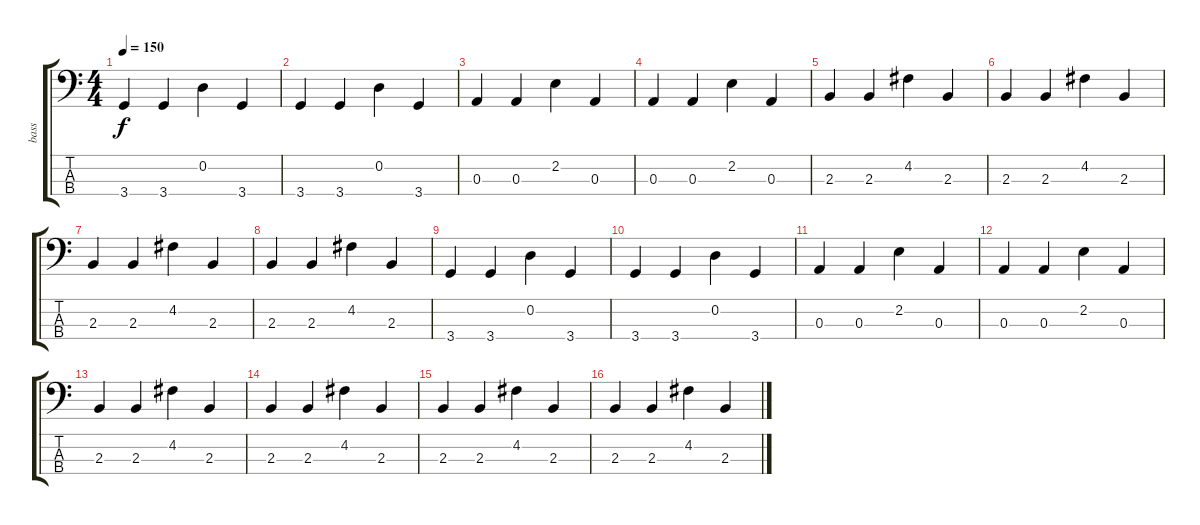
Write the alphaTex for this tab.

\track ("bass" "bass") {instrument electricbasspick}
\staff {score tabs}
\tuning (G2 D2 A1 E1) {hide}
\ts (4 4)
\tempo 150
\clef f4
\ks c
3.4.4{dy f} 3.4.4 0.2.4 3.4.4 |
3.4.4 3.4.4 0.2.4 3.4.4 |
0.3.4 0.3.4 2.2.4 0.3.4 |
0.3.4 0.3.4 2.2.4 0.3.4 |
2.3.4 2.3.4 4.2.4 2.3.4 |
2.3.4 2.3.4 4.2.4 2.3.4 |
2.3.4 2.3.4 4.2.4 2.3.4 |
2.3.4 2.3.4 4.2.4 2.3.4 |
3.4.4 3.4.4 0.2.4 3.4.4 |
3.4.4 3.4.4 0.2.4 3.4.4 |
0.3.4 0.3.4 2.2.4 0.3.4 |
0.3.4 0.3.4 2.2.4 0.3.4 |
2.3.4 2.3.4 4.2.4 2.3.4 |
2.3.4 2.3.4 4.2.4 2.3.4 |
2.3.4 2.3.4 4.2.4 2.3.4 |
2.3.4 2.3.4 4.2.4 2.3.4
